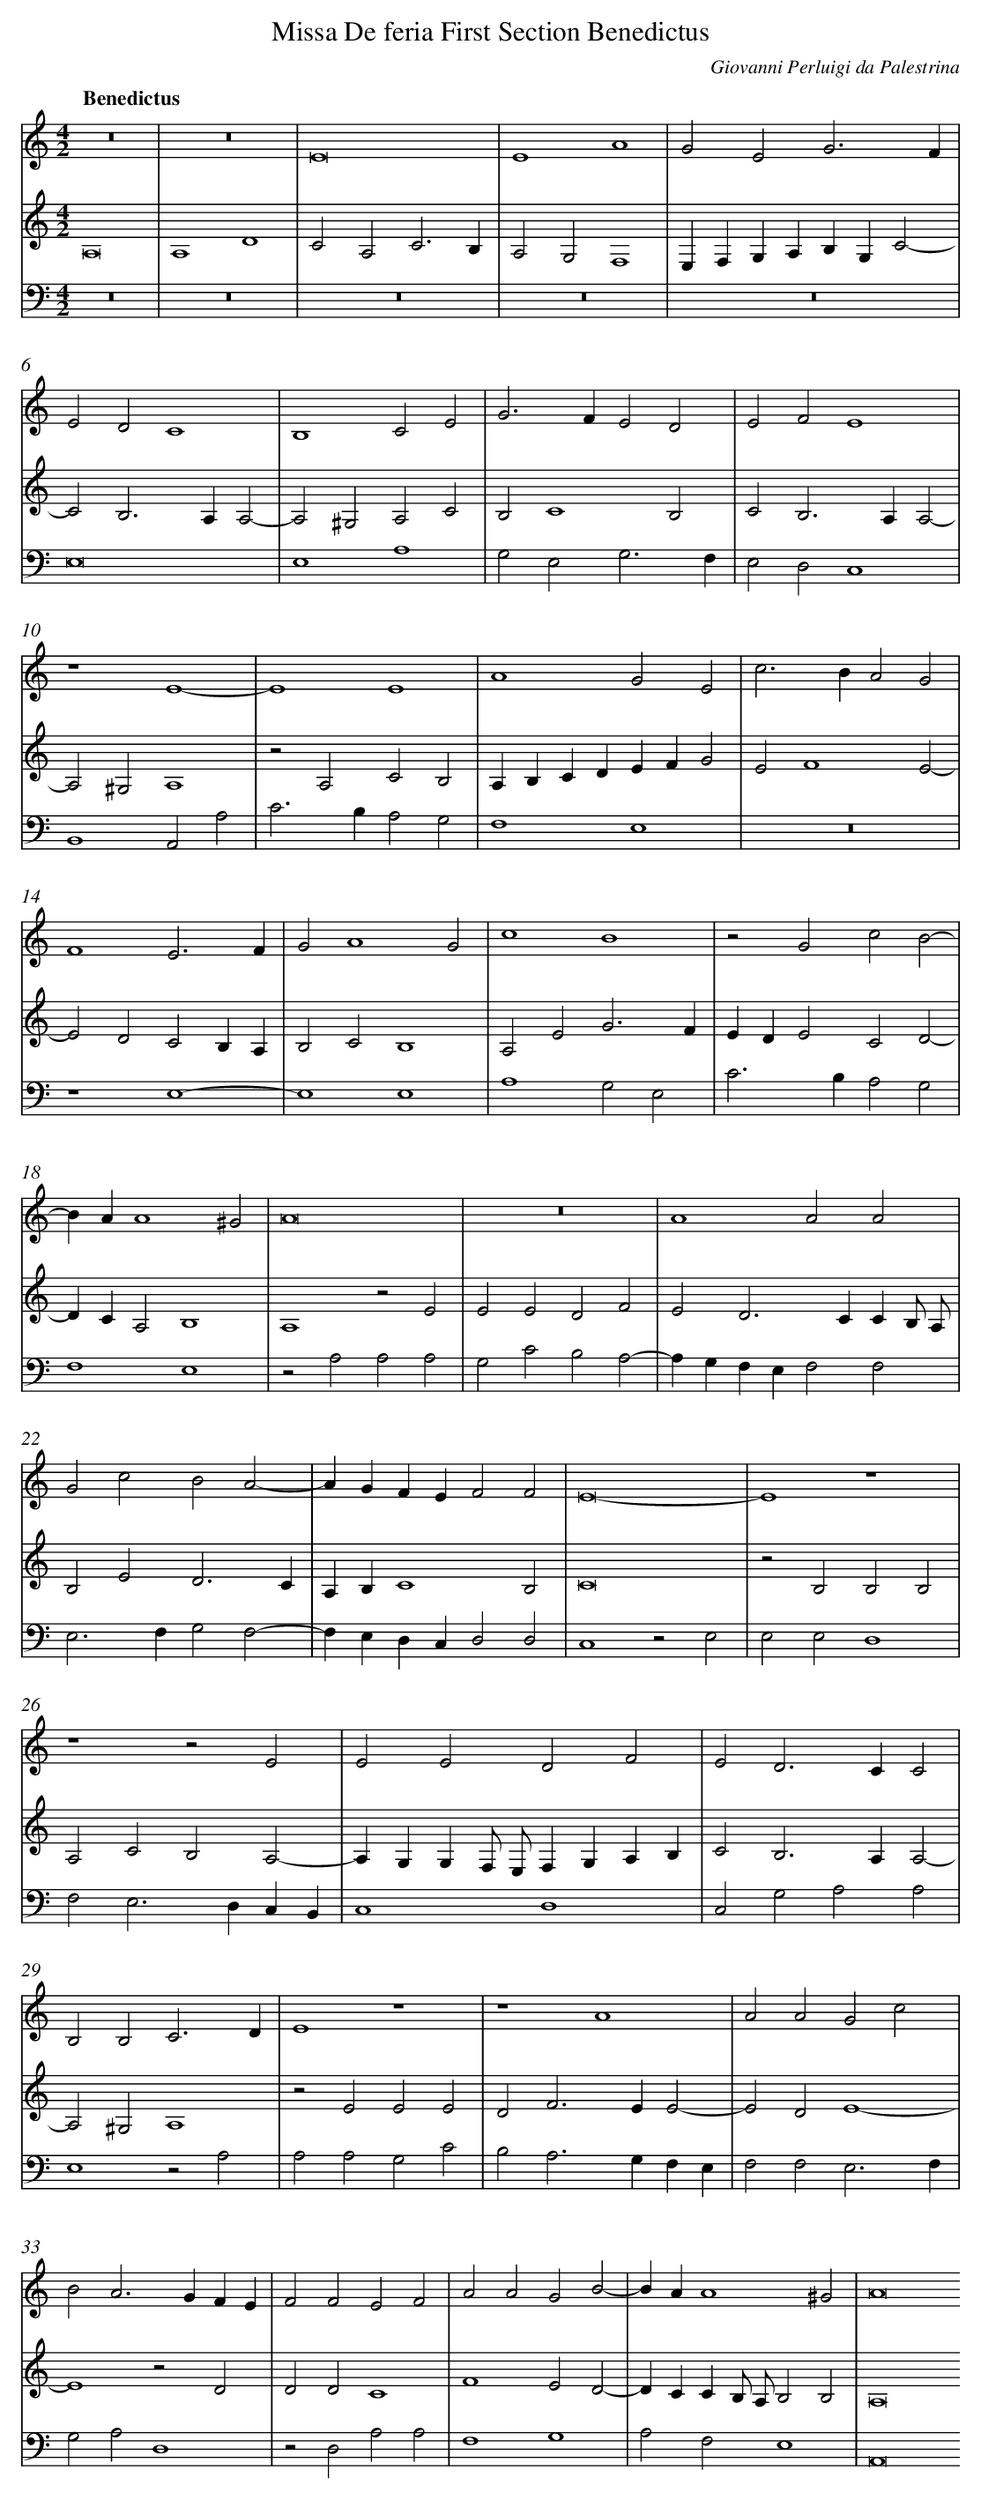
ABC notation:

X:1
T: Missa De feria First Section Benedictus
C: Giovanni Perluigi da Palestrina
L: 1/4
M: 4/2
Q: "Benedictus"
V: 1 clef=treble
V: 2 clef=treble
V: 3 clef=bass
K: C
[V:1] z8 |
[V:2] A,8 |
[V:3] z8 |
[V:1] z8 |
[V:2] A,4D4 |
[V:3] z8 |
[V:1] E8 |
[V:2] C2A,2C3B, |
[V:3] z8 |
[V:1] E4A4 |
[V:2] A,2G,2F,4 |
[V:3] z8 |
[V:1] G2E2G3F |
[V:2] E,F,G,A,B,G,C2- |
[V:3] z8 |
[V:1] E2D2C4 |
[V:2] C2B,2>A,2A,2- |
[V:3] E,8 |
[V:1] B,4C2E2 |
[V:2] A,2^G,2A,2C2 |
[V:3] E,4A,4 |
[V:1] G2>F2E2D2 |
[V:2] B,2C4B,2 |
[V:3] G,2E,2G,3F, |
[V:1] E2F2E4 |
[V:2] C2B,2>A,2A,2- |
[V:3] E,2D,2C,4 |
[V:1] z4E4- |
[V:2] A,2^G,2A,4 |
[V:3] B,,4A,,2A,2 |
[V:1] E4E4 |
[V:2] z2A,2C2B,2 |
[V:3] C2>B,2A,2G,2 |
[V:1] A4G2E2 |
[V:2] A,B,CDEFG2 |
[V:3] F,4E,4 |
[V:1] c2>B2A2G2 |
[V:2] E2F4E2- |
[V:3] z8 |
[V:1] F4E3F |
[V:2] E2D2C2B,A, |
[V:3] z4E,4- |
[V:1] G2A4G2 |
[V:2] B,2C2B,4 |
[V:3] E,4E,4 |
[V:1] c4B4 |
[V:2] A,2E2G3F |
[V:3] A,4G,2E,2 |
[V:1] z2G2c2B2- |
[V:2] EDE2C2D2- |
[V:3] C2>B,2A,2G,2 |
[V:1] BAA4^G2 |
[V:2] DCA,2B,4 |
[V:3] F,4E,4 |
[V:1] A8 |
[V:2] A,4z2E2 |
[V:3] z2A,2A,2A,2 |
[V:1] z8 |
[V:2] E2E2D2F2 |
[V:3] G,2C2B,2A,2- |
[V:1] A4A2A2 |
[V:2] E2D2>C2CB,/ A,/ |
[V:3] A,G,F,E,F,2F,2 |
[V:1] G2c2B2A2- |
[V:2] B,2E2D3C |
[V:3] E,2>F,2G,2F,2- |
[V:1] AGFEF2F2 |
[V:2] A,B,C4B,2 |
[V:3] F,E,D,C,D,2D,2 |
[V:1] E8- |
[V:2] C8 |
[V:3] C,4z2E,2 |
[V:1] E4z4 |
[V:2] z2B,2B,2B,2 |
[V:3] E,2E,2D,4 |
[V:1] z4z2E2 |
[V:2] A,2C2B,2A,2- |
[V:3] F,2E,2>D,2C,B,, |
[V:1] E2E2D2F2 |
[V:2] A,G,G,F,/ E,/F,G,A,B, |
[V:3] C,4D,4 |
[V:1] E2D2>C2C2 |
[V:2] C2B,2>A,2A,2- |
[V:3] C,2G,2A,2A,2 |
[V:1] B,2B,2C3D |
[V:2] A,2^G,2A,4 |
[V:3] E,4z2A,2 |
[V:1] E4z4 |
[V:2] z2E2E2E2 |
[V:3] A,2A,2G,2C2 |
[V:1] z4A4 |
[V:2] D2F2>E2E2- |
[V:3] B,2A,2>G,2F,E, |
[V:1] A2A2G2c2 |
[V:2] E2D2E4- |
[V:3] F,2F,2E,3F, |
[V:1] B2A2>G2FE |
[V:2] E4z2D2 |
[V:3] G,2A,2D,4 |
[V:1] F2F2E2F2 |
[V:2] D2D2C4 |
[V:3] z2D,2A,2A,2 |
[V:1] A2A2G2B2- |
[V:2] F4E2D2- |
[V:3] F,4G,4 |
[V:1] BAA4^G2 |
[V:2] DCCB,/ A,/B,2B,2 |
[V:3] A,2F,2E,4 |
[V:1] A8
[V:2] A,8
[V:3] A,,8
